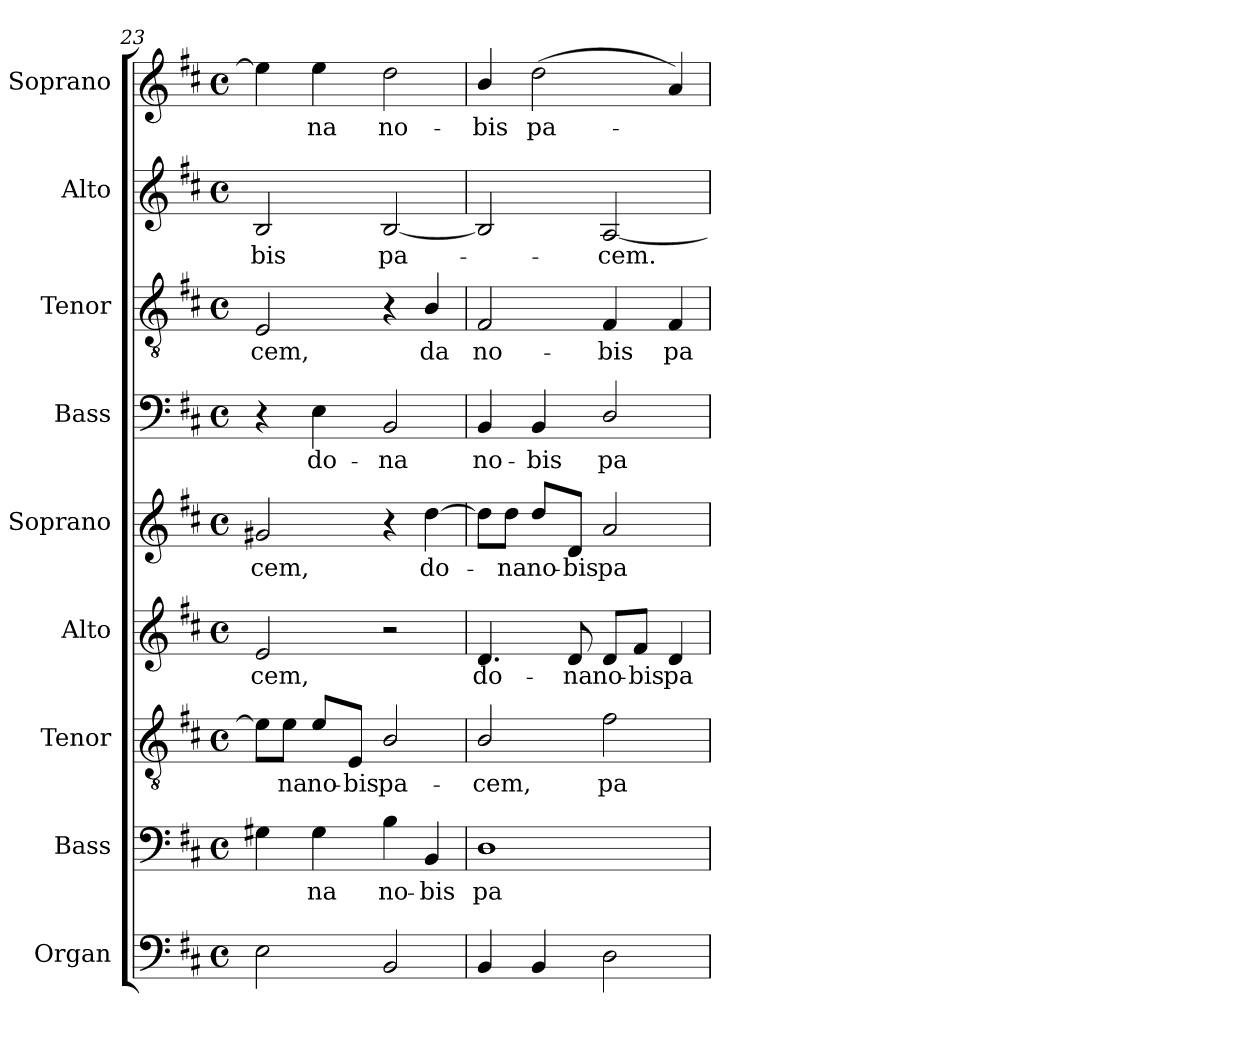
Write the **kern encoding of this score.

**kern	**kern	**text	**kern	**text	**kern	**text	**kern	**text	**kern	**text	**kern	**text	**kern	**text	**kern	**text
*part9	*part8	*part8	*part7	*part7	*part6	*part6	*part5	*part5	*part4	*part4	*part3	*part3	*part2	*part2	*part1	*part1
*staff9	*staff8	*staff8	*staff7	*staff7	*staff6	*staff6	*staff5	*staff5	*staff4	*staff4	*staff3	*staff3	*staff2	*staff2	*staff1	*staff1
*I"Organ	*I"Bass	*	*I"Tenor	*	*I"Alto	*	*I"Soprano	*	*I"Bass	*	*I"Tenor	*	*I"Alto	*	*I"Soprano	*
*I'Org.	*I'B.	*	*I'T.	*	*I'A.	*	*I'S.	*	*I'B.	*	*I'T.	*	*I'A.	*	*I'S.	*
*clefF4	*clefF4	*	*clefGv2	*	*clefG2	*	*clefG2	*	*clefF4	*	*clefGv2	*	*clefG2	*	*clefG2	*
*	*	*	*ITrd7c12	*	*	*	*	*	*	*	*ITrd7c12	*	*	*	*	*
*k[f#c#]	*k[f#c#]	*	*k[f#c#]	*	*k[f#c#]	*	*k[f#c#]	*	*k[f#c#]	*	*k[f#c#]	*	*k[f#c#]	*	*k[f#c#]	*
*D:	*D:	*	*D:	*	*D:	*	*D:	*	*D:	*	*D:	*	*D:	*	*D:	*
*M4/4	*M4/4	*	*M4/4	*	*M4/4	*	*M4/4	*	*M4/4	*	*M4/4	*	*M4/4	*	*M4/4	*
*met(c)	*met(c)	*	*met(c)	*	*met(c)	*	*met(c)	*	*met(c)	*	*met(c)	*	*met(c)	*	*met(c)	*
=23	=23	=23	=23	=23	=23	=23	=23	=23	=23	=23	=23	=23	=23	=23	=23	=23
!	!	!	!	!	!	!LO:LY:b:color=#000000	!	!	!	!	!	!	!	!	!	!
!	!	!	!	!	!	!	!	!LO:LY:b:color=#000000	!	!	!	!	!	!	!	!
!	!	!	!	!	!	!	!	!	!	!	!	!LO:LY:b:color=#000000	!	!	!	!
!	!	!	!	!	!	!	!	!	!	!	!	!	!	!LO:LY:b:color=#000000	!	!
2Ei\	4G#Xi\	.	8Ei\L]	.	2ei/	-cem,	2g#Xi/	-cem,	4r	.	2EEi/	-cem,	2Bi/	-bis	4eei\]	.
!	!	!	!	!LO:LY:b:color=#000000	!	!	!	!	!	!	!	!	!	!	!	!
.	.	.	8Ei\J	-na	.	.	.	.	.	.	.	.	.	.	.	.
!	!	!LO:LY:b:color=#000000	!	!	!	!	!	!	!	!	!	!	!	!	!	!
!	!	!	!	!LO:LY:b:color=#000000	!	!	!	!	!	!	!	!	!	!	!	!
!	!	!	!	!	!	!	!	!	!	!LO:LY:b:color=#000000	!	!	!	!	!	!
!	!	!	!	!	!	!	!	!	!	!	!	!	!	!	!	!LO:LY:b:color=#000000
.	4G#i\	-na	8Ei/L	no-	.	.	.	.	4Ei\	do-	.	.	.	.	4eei\	-na
!	!	!	!	!LO:LY:b:color=#000000	!	!	!	!	!	!	!	!	!	!	!	!
.	.	.	8EEi/J	-bis	.	.	.	.	.	.	.	.	.	.	.	.
!	!	!LO:LY:b:color=#000000	!	!	!	!	!	!	!	!	!	!	!	!	!	!
!	!	!	!	!LO:LY:b:color=#000000	!	!	!	!	!	!	!	!	!	!	!	!
!	!	!	!	!	!	!	!	!	!	!LO:LY:b:color=#000000	!	!	!	!	!	!
!	!	!	!	!	!	!	!	!	!	!	!	!	!	!LO:LY:b:color=#000000	!	!
!	!	!	!	!	!	!	!	!	!	!	!	!	!	!	!	!LO:LY:b:color=#000000
2BBi/	4Bi\	no-	2BBi/	pa-	2r	.	4r	.	2BBi/	-na	4r	.	[2Bi/	pa-	2ddi\	no-
!	!	!LO:LY:b:color=#000000	!	!	!	!	!	!	!	!	!	!	!	!	!	!
!	!	!	!	!	!	!	!	!LO:LY:b:color=#000000	!	!	!	!	!	!	!	!
!	!	!	!	!	!	!	!	!	!	!	!	!LO:LY:b:color=#000000	!	!	!	!
.	4BBi/	-bis	.	.	.	.	[4ddi\	do-	.	.	4BBi/	da	.	.	.	.
=24	=24	=24	=24	=24	=24	=24	=24	=24	=24	=24	=24	=24	=24	=24	=24	=24
!	!	!LO:LY:b:color=#000000	!	!	!	!	!	!	!	!	!	!	!	!	!	!
!	!	!	!	!LO:LY:b:color=#000000	!	!	!	!	!	!	!	!	!	!	!	!
!	!	!	!	!	!	!LO:LY:b:color=#000000	!	!	!	!	!	!	!	!	!	!
!	!	!	!	!	!	!	!	!	!	!LO:LY:b:color=#000000	!	!	!	!	!	!
!	!	!	!	!	!	!	!	!	!	!	!	!LO:LY:b:color=#000000	!	!	!	!
!	!	!	!	!	!	!	!	!	!	!	!	!	!	!	!	!LO:LY:b:color=#000000
4BBi/	1Di	pa-	2BBi/	-cem,	4.di/	do-	8ddi\L]	.	4BBi/	no-	2FF#i/	no-	2Bi/]	.	4bi/	-bis
!	!	!	!	!	!	!	!	!LO:LY:b:color=#000000	!	!	!	!	!	!	!	!
.	.	.	.	.	.	.	8ddi\J	-na	.	.	.	.	.	.	.	.
!	!	!	!	!	!	!	!	!LO:LY:b:color=#000000	!	!	!	!	!	!	!	!
!	!	!	!	!	!	!	!	!	!	!LO:LY:b:color=#000000	!	!	!	!	!	!
!	!	!	!	!	!	!	!	!	!	!	!	!	!	!	!	!LO:LY:b:color=#000000
4BBi/	.	.	.	.	.	.	8ddi/L	no-	4BBi/	-bis	.	.	.	.	(2ddi\	pa-
!	!	!	!	!	!	!LO:LY:b:color=#000000	!	!	!	!	!	!	!	!	!	!
!	!	!	!	!	!	!	!	!LO:LY:b:color=#000000	!	!	!	!	!	!	!	!
.	.	.	.	.	8di/	-na	8di/J	-bis	.	.	.	.	.	.	.	.
!	!	!	!	!LO:LY:b:color=#000000	!	!	!	!	!	!	!	!	!	!	!	!
!	!	!	!	!	!	!LO:LY:b:color=#000000	!	!	!	!	!	!	!	!	!	!
!	!	!	!	!	!	!	!	!LO:LY:b:color=#000000	!	!	!	!	!	!	!	!
!	!	!	!	!	!	!	!	!	!	!LO:LY:b:color=#000000	!	!	!	!	!	!
!	!	!	!	!	!	!	!	!	!	!	!	!LO:LY:b:color=#000000	!	!	!	!
!	!	!	!	!	!	!	!	!	!	!	!	!	!	!LO:LY:b:color=#000000	!	!
2Di\	.	.	2F#i\	pa-	8di/L	no-	2ai/	pa-	2Di/	pa-	4FF#i/	-bis	[2Ai/	-cem.	.	.
!	!	!	!	!	!	!LO:LY:b:color=#000000	!	!	!	!	!	!	!	!	!	!
.	.	.	.	.	8f#i/J	-bis	.	.	.	.	.	.	.	.	.	.
!	!	!	!	!	!	!LO:LY:b:color=#000000	!	!	!	!	!	!	!	!	!	!
!	!	!	!	!	!	!	!	!	!	!	!	!LO:LY:b:color=#000000	!	!	!	!
.	.	.	.	.	4di/	pa-	.	.	.	.	4FF#i/	pa-	.	.	4ai/)	.
=	=	=	=	=	=	=	=	=	=	=	=	=	=	=	=	=
*-	*-	*-	*-	*-	*-	*-	*-	*-	*-	*-	*-	*-	*-	*-	*-	*-
